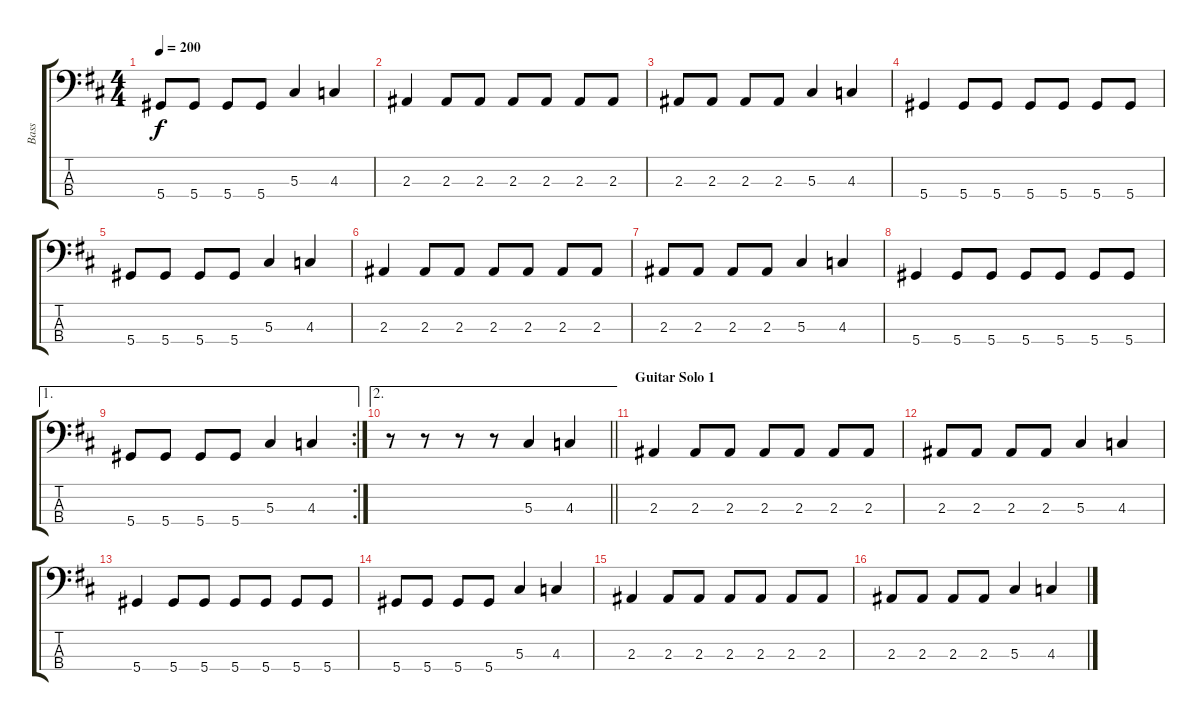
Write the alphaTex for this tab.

\track ("Bass" "Bass") {instrument electricbassfinger}
\staff {score tabs}
\tuning (Gb2 Db2 Ab1 Eb1) {hide}
\ts (4 4)
\tempo 200
\clef f4
\ks d
5.4.8{dy f} 5.4.8 5.4.8 5.4.8 5.3.4 4.3.4 |
2.3.4 2.3.8 2.3.8 2.3.8 2.3.8 2.3.8 2.3.8 |
2.3.8 2.3.8 2.3.8 2.3.8 5.3.4 4.3.4 |
5.4.4 5.4.8 5.4.8 5.4.8 5.4.8 5.4.8 5.4.8 |
5.4.8 5.4.8 5.4.8 5.4.8 5.3.4 4.3.4 |
2.3.4 2.3.8 2.3.8 2.3.8 2.3.8 2.3.8 2.3.8 |
2.3.8 2.3.8 2.3.8 2.3.8 5.3.4 4.3.4 |
5.4.4 5.4.8 5.4.8 5.4.8 5.4.8 5.4.8 5.4.8 |
\ae 1
\rc 2
5.4.8 5.4.8 5.4.8 5.4.8 5.3.4 4.3.4 |
\ae 2
\barLineRight lightlight
r.8 r.8 r.8 r.8 5.3.4 4.3.4 |
\section ("" "Guitar Solo 1")
2.3.4 2.3.8 2.3.8 2.3.8 2.3.8 2.3.8 2.3.8 |
2.3.8 2.3.8 2.3.8 2.3.8 5.3.4 4.3.4 |
5.4.4 5.4.8 5.4.8 5.4.8 5.4.8 5.4.8 5.4.8 |
5.4.8 5.4.8 5.4.8 5.4.8 5.3.4 4.3.4 |
2.3.4 2.3.8 2.3.8 2.3.8 2.3.8 2.3.8 2.3.8 |
2.3.8 2.3.8 2.3.8 2.3.8 5.3.4 4.3.4
